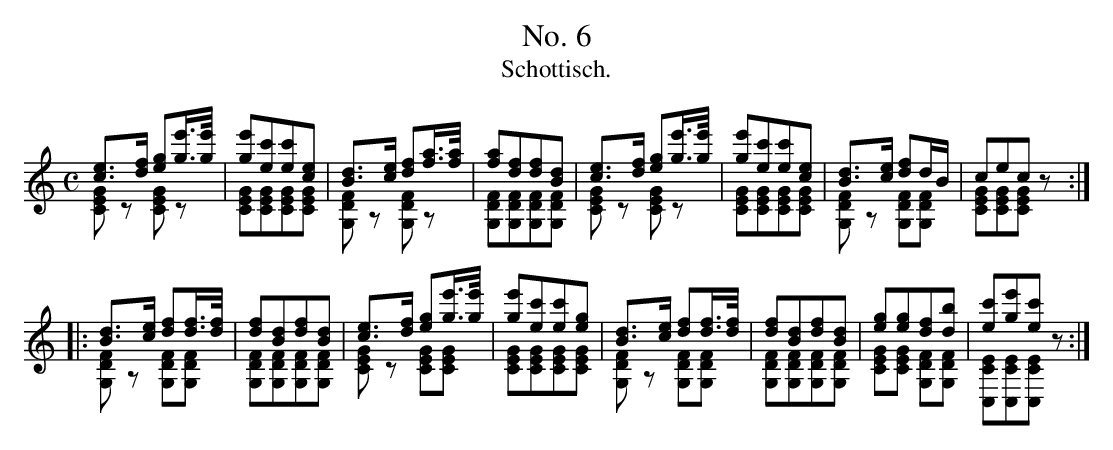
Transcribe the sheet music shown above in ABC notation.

X:1
T:No. 6
T:Schottisch.
M:2/4
L:1/8
M: C
%%staves (RH LH)
V: RH clef=treble
V: LH clef=bass
K:C
[V: RH] [ce]>[df] [eg][ge']/>[ge']/ | [ge'][ec'][ec'][ce]  | [Bd]>[ce] [df][fa]/>[fa]/ | [fa][df][df][Bd]         | \
[V: LH] [CEG] z   [CEG] z           | [CEG][CEG][CEG][CEG] | [G,DF] z  [G,DF] z        | [G,DF][G,DF][G,DF][G,DF] | \
[V: RH] [ce]>[df] [eg][ge']/>[ge']/ | [ge'][ec'][ec'][ce]  | [Bd]>[ce] [df]d/B/     | cec z             :|
|:[V: LH] [CEG] z   [CEG] z           | [CEG][CEG][CEG][CEG] | [G,DF] z  [G,DF][G,DF] | [CEG][CEG][CEG] z :|
|:%
[V: RH] [Bd]>[ce] [df][df]/>[df]/ | [df][Bd][df][Bd]         | [ce]>[df] [eg][ge']/>[ge']/ | [ge'][ec'][ec'][eg]  | \
[V: LH] [G,DF] z  [G,DF][G,DF]    | [G,DF][G,DF][G,DF][G,DF] | [CEG] z   [CEG][CEG]        | [CEG][CEG][CEG][CEG] | \
[V: RH] [Bd]>[ce] [df][df]/>[df]/ | [df][Bd][df][Bd]         | [eg][eg][df][db]        | [ec'][ge'][ec'] z    :|
[V: LH] [G,DF] z  [G,DF][G,DF]    | [G,DF][G,DF][G,DF][G,DF] | [CEG][CEG] [G,DF][G,DF] | [C,CE][C,CE][C,CE] z :|
